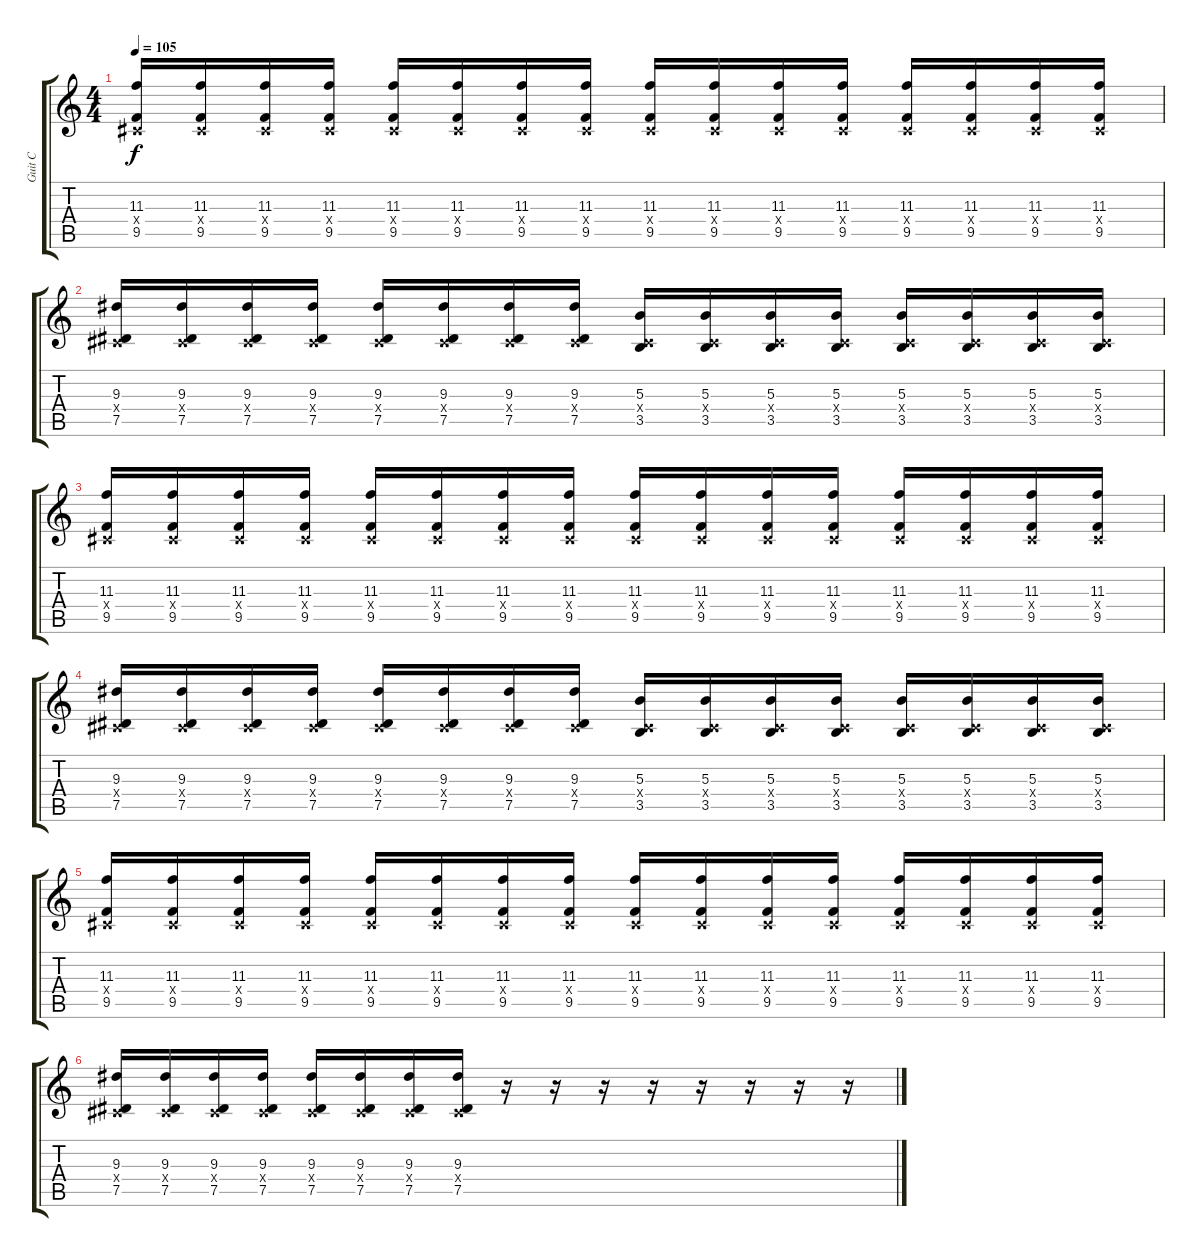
\track ("Guit C" "Guit C") {instrument distortionguitar}
\staff {score tabs}
\tuning (Eb4 Bb3 Gb3 Db3 Ab2 Db2) {hide}
\ts (4 4)
\tempo 105
\clef g2
\ks c
(11.3 0.4{x} 9.5).16{dy f} (11.3 0.4{x} 9.5).16 (11.3 0.4{x} 9.5).16 (11.3 0.4{x} 9.5).16 (11.3 0.4{x} 9.5).16 (11.3 0.4{x} 9.5).16 (11.3 0.4{x} 9.5).16 (11.3 0.4{x} 9.5).16 (11.3 0.4{x} 9.5).16 (11.3 0.4{x} 9.5).16 (11.3 0.4{x} 9.5).16 (11.3 0.4{x} 9.5).16 (11.3 0.4{x} 9.5).16 (11.3 0.4{x} 9.5).16 (11.3 0.4{x} 9.5).16 (11.3 0.4{x} 9.5).16 |
(9.3 0.4{x} 7.5).16 (9.3 0.4{x} 7.5).16 (9.3 0.4{x} 7.5).16 (9.3 0.4{x} 7.5).16 (9.3 0.4{x} 7.5).16 (9.3 0.4{x} 7.5).16 (9.3 0.4{x} 7.5).16 (9.3 0.4{x} 7.5).16 (5.3 0.4{x} 3.5).16 (5.3 0.4{x} 3.5).16 (5.3 0.4{x} 3.5).16 (5.3 0.4{x} 3.5).16 (5.3 0.4{x} 3.5).16 (5.3 0.4{x} 3.5).16 (5.3 0.4{x} 3.5).16 (5.3 0.4{x} 3.5).16 |
(11.3 0.4{x} 9.5).16 (11.3 0.4{x} 9.5).16 (11.3 0.4{x} 9.5).16 (11.3 0.4{x} 9.5).16 (11.3 0.4{x} 9.5).16 (11.3 0.4{x} 9.5).16 (11.3 0.4{x} 9.5).16 (11.3 0.4{x} 9.5).16 (11.3 0.4{x} 9.5).16 (11.3 0.4{x} 9.5).16 (11.3 0.4{x} 9.5).16 (11.3 0.4{x} 9.5).16 (11.3 0.4{x} 9.5).16 (11.3 0.4{x} 9.5).16 (11.3 0.4{x} 9.5).16 (11.3 0.4{x} 9.5).16 |
(9.3 0.4{x} 7.5).16 (9.3 0.4{x} 7.5).16 (9.3 0.4{x} 7.5).16 (9.3 0.4{x} 7.5).16 (9.3 0.4{x} 7.5).16 (9.3 0.4{x} 7.5).16 (9.3 0.4{x} 7.5).16 (9.3 0.4{x} 7.5).16 (5.3 0.4{x} 3.5).16 (5.3 0.4{x} 3.5).16 (5.3 0.4{x} 3.5).16 (5.3 0.4{x} 3.5).16 (5.3 0.4{x} 3.5).16 (5.3 0.4{x} 3.5).16 (5.3 0.4{x} 3.5).16 (5.3 0.4{x} 3.5).16 |
(11.3 0.4{x} 9.5).16 (11.3 0.4{x} 9.5).16 (11.3 0.4{x} 9.5).16 (11.3 0.4{x} 9.5).16 (11.3 0.4{x} 9.5).16 (11.3 0.4{x} 9.5).16 (11.3 0.4{x} 9.5).16 (11.3 0.4{x} 9.5).16 (11.3 0.4{x} 9.5).16 (11.3 0.4{x} 9.5).16 (11.3 0.4{x} 9.5).16 (11.3 0.4{x} 9.5).16 (11.3 0.4{x} 9.5).16 (11.3 0.4{x} 9.5).16 (11.3 0.4{x} 9.5).16 (11.3 0.4{x} 9.5).16 |
(9.3 0.4{x} 7.5).16 (9.3 0.4{x} 7.5).16 (9.3 0.4{x} 7.5).16 (9.3 0.4{x} 7.5).16 (9.3 0.4{x} 7.5).16 (9.3 0.4{x} 7.5).16 (9.3 0.4{x} 7.5).16 (9.3 0.4{x} 7.5).16 r.16 r.16 r.16 r.16 r.16 r.16 r.16 r.16
